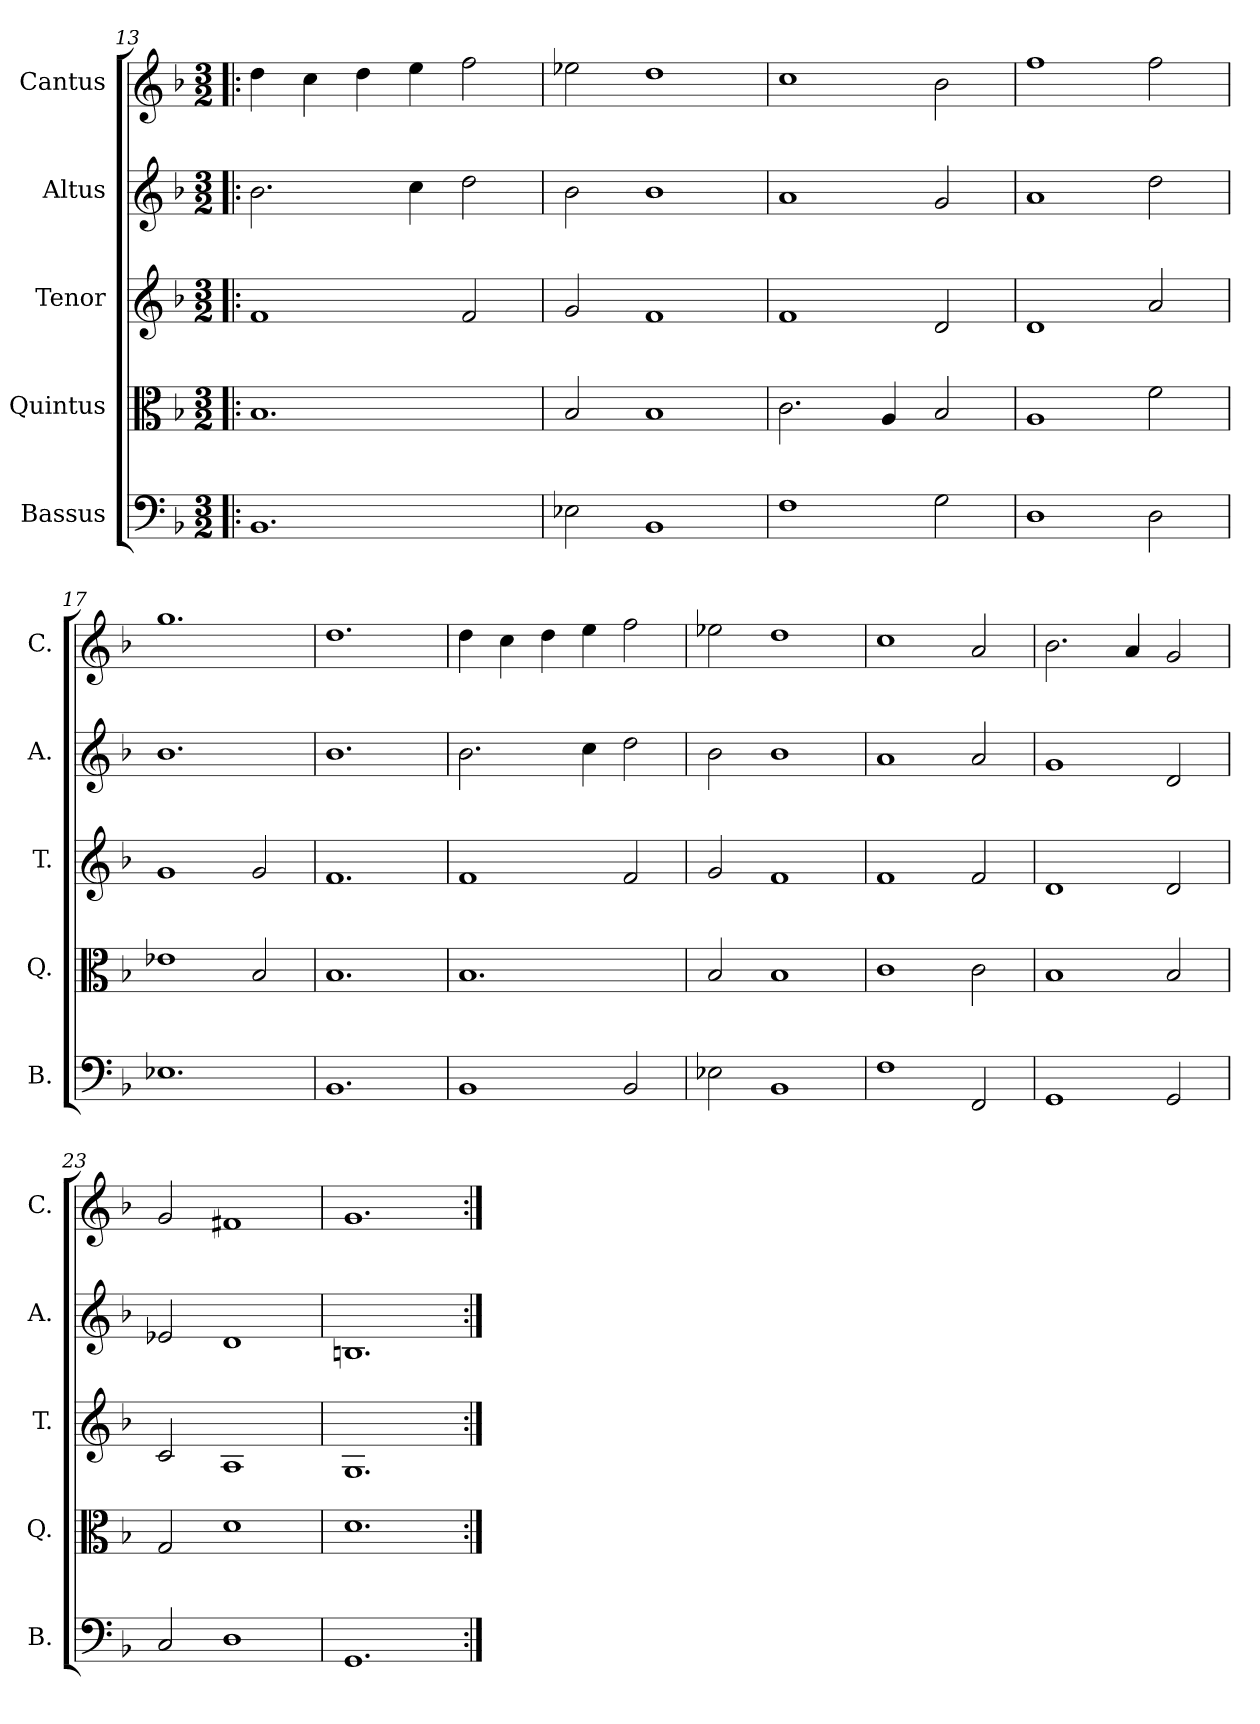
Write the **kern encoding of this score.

**kern	**kern	**kern	**kern	**kern
*part5	*part4	*part3	*part2	*part1
*staff5	*staff4	*staff3	*staff2	*staff1
*I"Bassus	*I"Quintus	*I"Tenor	*I"Altus	*I"Cantus
*I'B.	*I'Q.	*I'T.	*I'A.	*I'C.
*clefF4	*clefC3	*clefG2	*clefG2	*clefG2
*k[b-]	*k[b-]	*k[b-]	*k[b-]	*k[b-]
*F:	*F:	*F:	*F:	*F:
*M3/2	*M3/2	*M3/2	*M3/2	*M3/2
=13!|:	=13!|:	=13!|:	=13!|:	=13!|:
1.BB-/	1.B-/	1f/	2.b-\	4dd\
.	.	.	.	4cc\
.	.	.	.	4dd\
.	.	.	4cc\	4ee\
.	.	2f/	2dd\	2ff\
=14	=14	=14	=14	=14
2E-X\	2B-/	2g/	2b-\	2ee-X\
1BB-/	1B-/	1f/	1b-\	1dd\
=15	=15	=15	=15	=15
1F\	2.c\	1f/	1a/	1cc\
.	4A/	.	.	.
2G\	2B-/	2d/	2g/	2b-\
=16	=16	=16	=16	=16
1D\	1A/	1d/	1a/	1ff\
2D\	2f\	2a/	2dd\	2ff\
=17	=17	=17	=17	=17
1.E-X\	1e-X\	1g/	1.b-\	1.gg\
.	2B-/	2g/	.	.
!!LO:LB:g=z
=18	=18	=18	=18	=18
1.BB-/	1.B-/	1.f/	1.b-\	1.dd\
=19	=19	=19	=19	=19
1BB-/	1.B-/	1f/	2.b-\	4dd\
.	.	.	.	4cc\
.	.	.	.	4dd\
.	.	.	4cc\	4ee\
2BB-/	.	2f/	2dd\	2ff\
=20	=20	=20	=20	=20
2E-X\	2B-/	2g/	2b-\	2ee-X\
1BB-/	1B-/	1f/	1b-\	1dd\
=21	=21	=21	=21	=21
1F\	1c\	1f/	1a/	1cc\
2FF/	2c\	2f/	2a/	2a/
=22	=22	=22	=22	=22
1GG/	1B-/	1d/	1g/	2.b-\
.	.	.	.	4a/
2GG/	2B-/	2d/	2d/	2g/
=23	=23	=23	=23	=23
2C/	2G/	2c/	2e-X/	2g/
1D\	1d\	1A/	1d/	1f#X/
=24	=24	=24	=24	=24
1.GG/	1.d\	1.G/	1.Bn/	1.g/
=:|!	=:|!	=:|!	=:|!	=:|!
*-	*-	*-	*-	*-
